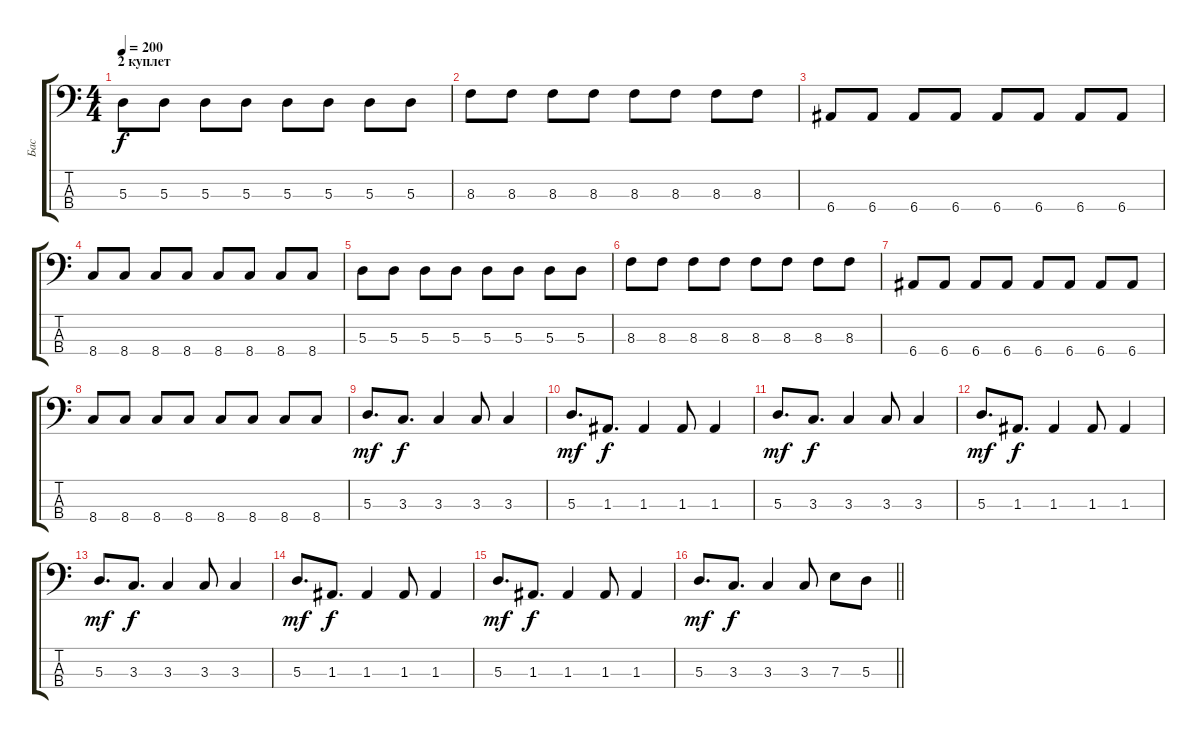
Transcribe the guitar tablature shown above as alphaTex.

\track ("Бас" "Бас") {instrument electricbassfinger}
\staff {score tabs}
\tuning (G2 D2 A1 E1) {hide}
\ts (4 4)
\section ("" "2 куплет")
\tempo 200
\clef f4
\ks c
5.3.8{dy f} 5.3.8 5.3.8 5.3.8 5.3.8 5.3.8 5.3.8 5.3.8 |
8.3.8 8.3.8 8.3.8 8.3.8 8.3.8 8.3.8 8.3.8 8.3.8 |
6.4.8 6.4.8 6.4.8 6.4.8 6.4.8 6.4.8 6.4.8 6.4.8 |
8.4.8 8.4.8 8.4.8 8.4.8 8.4.8 8.4.8 8.4.8 8.4.8 |
5.3.8 5.3.8 5.3.8 5.3.8 5.3.8 5.3.8 5.3.8 5.3.8 |
8.3.8 8.3.8 8.3.8 8.3.8 8.3.8 8.3.8 8.3.8 8.3.8 |
6.4.8 6.4.8 6.4.8 6.4.8 6.4.8 6.4.8 6.4.8 6.4.8 |
8.4.8 8.4.8 8.4.8 8.4.8 8.4.8 8.4.8 8.4.8 8.4.8 |
5.3.8{d dy mf} 3.3.8{d dy f} 3.3.4 3.3.8 3.3.4 |
5.3.8{d dy mf} 1.3.8{d dy f} 1.3.4 1.3.8 1.3.4 |
5.3.8{d dy mf} 3.3.8{d dy f} 3.3.4 3.3.8 3.3.4 |
5.3.8{d dy mf} 1.3.8{d dy f} 1.3.4 1.3.8 1.3.4 |
5.3.8{d dy mf} 3.3.8{d dy f} 3.3.4 3.3.8 3.3.4 |
5.3.8{d dy mf} 1.3.8{d dy f} 1.3.4 1.3.8 1.3.4 |
5.3.8{d dy mf} 1.3.8{d dy f} 1.3.4 1.3.8 1.3.4 |
\barLineRight lightlight
5.3.8{d dy mf} 3.3.8{d dy f} 3.3.4 3.3.8 7.3.8 5.3.8
